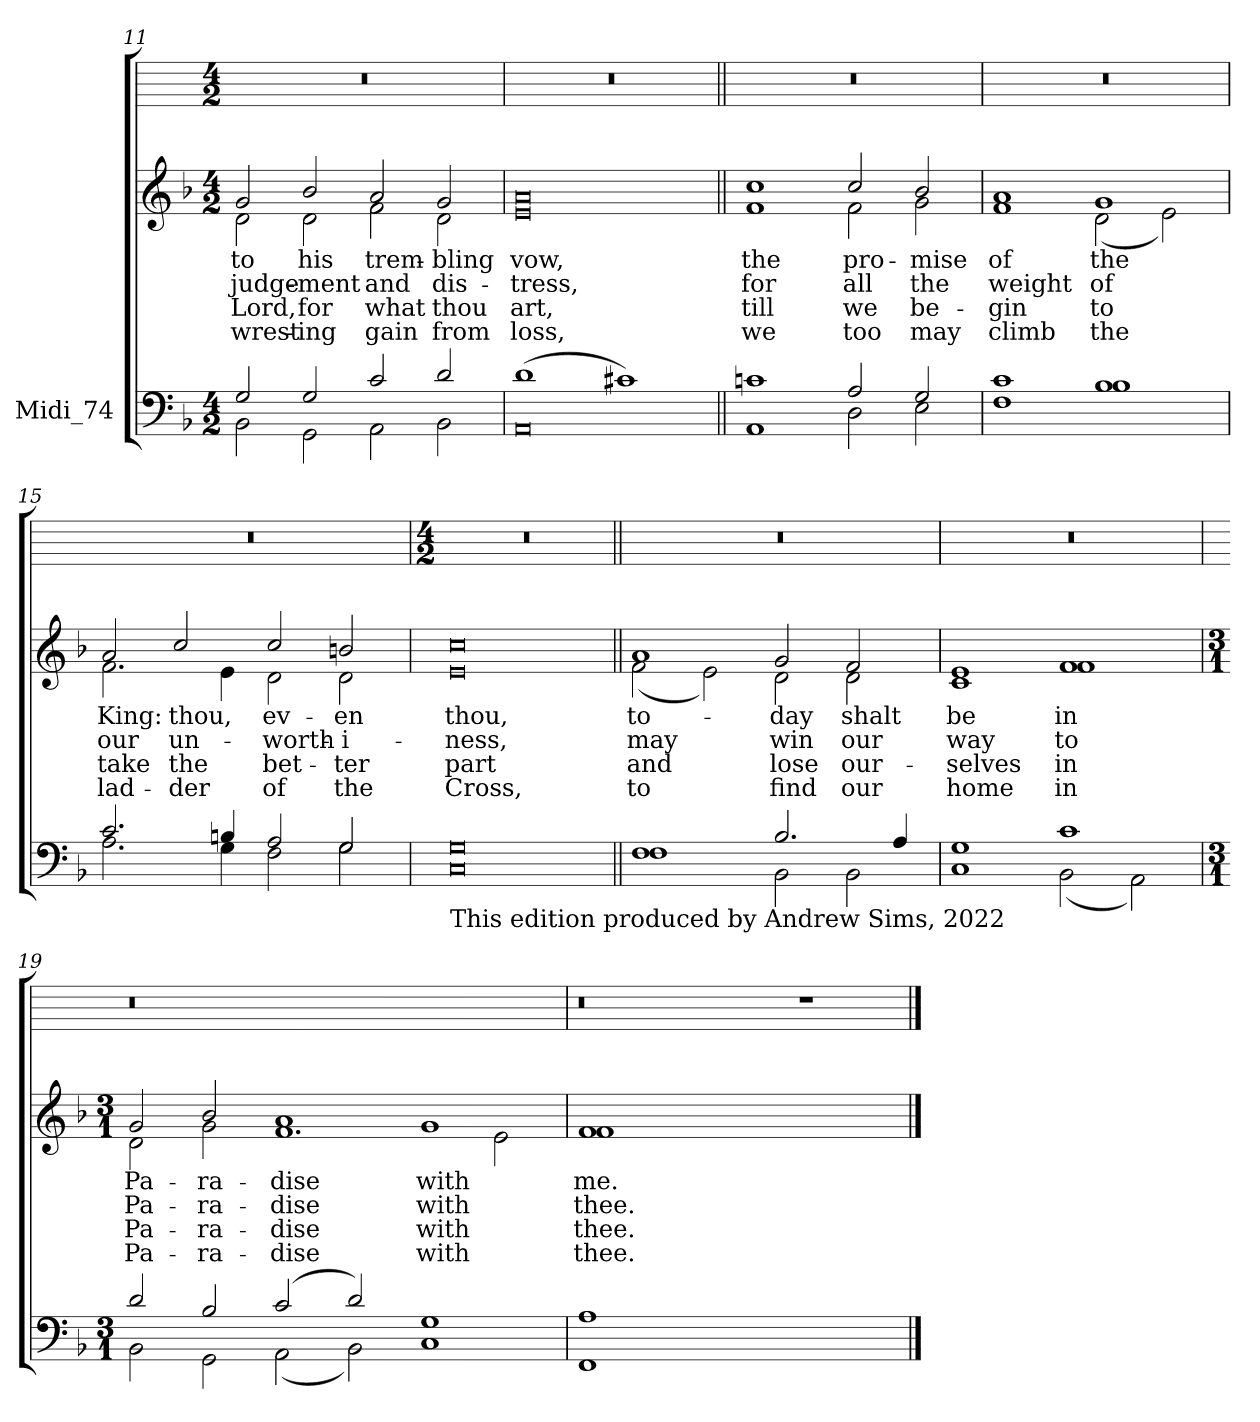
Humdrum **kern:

**kern	**kern	**text	**text	**text	**text	**kern
*part3	*part2	*part2	*part2	*part2	*part2	*part1
*staff3	*staff2	*staff2	*staff2	*staff2	*staff2	*staff1
*I"Midi_74	*	*	*	*	*	*
!!LO:LB:g=z
*clefF4	*clefG2	*	*	*	*	*
*k[b-]	*k[b-]	*	*	*	*	*
*F:	*F:	*	*	*	*	*
*M4/2	*M4/2	*	*	*	*	*M4/2
=11	=11	=11	=11	=11	=11	=11
*^	*	*	*	*	*	*
!	!	!	!LO:LY:b	!LO:LY:b	!LO:LY:b	!LO:LY:b	!
*	*	*^	*	*	*	*	*
2G/	2BB-\	2g/	2d\	to	judge-	-Lord,	wrest-	0r
!	!	!	!	!LO:LY:b	!LO:LY:b	!LO:LY:b	!LO:LY:b	!
2G/	2GG\	2b-/	2d\	-his	ment	for	ing	.
!	!	!	!	!LO:LY:b	!LO:LY:b	!LO:LY:b	!LO:LY:b	!
2c/	2AA\	2a/	2f\	trem-	-and	what	gain	.
!	!	!	!	!LO:LY:b	!LO:LY:b	!LO:LY:b	!LO:LY:b	!
2d/	2BB-\	2g/	2d\	bling	dis-	-thou	from	.
=12	=12	=12	=12	=12	=12	=12	=12	=12
!	!	!	!	!LO:LY:b	!LO:LY:b	!LO:LY:b	!LO:LY:b	!
(>1d/	0AA\	0a/	0e\	vow,	tress,	art,	loss,	0r
1c#X/)	.	.	.	.	.	.	.	.
=13||	=13||	=13||	=13||	=13||	=13||	=13||	=13||	=13||
!	!	!	!	!LO:LY:b	!LO:LY:b	!LO:LY:b	!LO:LY:b	!
1cn/	1AA\	1cc/	1f\	the	for	till	we	0r
!	!	!	!	!LO:LY:b	!LO:LY:b	!LO:LY:b	!LO:LY:b	!
2A/	2D\	2cc/	2f\	pro-	-all	we	too	.
!	!	!	!	!LO:LY:b	!LO:LY:b	!LO:LY:b	!LO:LY:b	!
2G/	2E\	2b-/	2g\	mise	the	be-	-may	.
=14	=14	=14	=14	=14	=14	=14	=14	=14
!	!	!	!	!LO:LY:b	!LO:LY:b	!LO:LY:b	!LO:LY:b	!
1c/	1F\	1a/	1f\	of	weight	gin	climb	0r
!	!	!	!	!LO:LY:b	!LO:LY:b	!LO:LY:b	!LO:LY:b	!
1B-/	1B-\	1g/	(<2d\	the	of	to	the	.
.	.	.	2e\)	.	.	.	.	.
=15	=15	=15	=15	=15	=15	=15	=15	=15
!	!	!	!	!LO:LY:b	!LO:LY:b	!LO:LY:b	!LO:LY:b	!
2.c/	2.A\	2a/	2.f\	King:	our	take	lad-	0r
!	!	!	!	!LO:LY:b	!LO:LY:b	!LO:LY:b	!LO:LY:b	!
.	.	2cc/	.	-thou,	un-	-the	der	.
4Bn/	4G\	.	4e\	.	.	.	.	.
!	!	!	!	!LO:LY:b	!LO:LY:b	!LO:LY:b	!LO:LY:b	!
2A/	2F\	2cc/	2d\	ev-	-worth-	-bet-	-of	.
!	!	!	!	!LO:LY:b	!LO:LY:b	!LO:LY:b	!LO:LY:b	!
2G/	2G\	2bn/	2d\	en	i-	-ter	the	.
!!LO:LB:g=z
=16	=16	=16	=16	=16	=16	=16	=16	=16
*	*	*	*	*	*	*	*	*M4/2
!LO:TX:b:t=This edition produced by Andrew Sims, 2022	!	!	!	!	!	!	!	!
!	!	!	!	!LO:LY:b	!LO:LY:b	!LO:LY:b	!LO:LY:b	!
0G/	0C\	0cc/	0e\	thou,	ness,	part	Cross,	0r
=17||	=17||	=17||	=17||	=17||	=17||	=17||	=17||	=17||
!	!	!	!	!LO:LY:b	!LO:LY:b	!LO:LY:b	!LO:LY:b	!
1F/	1F\	1a/	(<2f\	to-	-may	and	to	0r
.	.	.	2e\)	.	.	.	.	.
!	!	!	!	!LO:LY:b	!LO:LY:b	!LO:LY:b	!LO:LY:b	!
2.B-/	2BB-\	2g/	2d\	day	win	lose	find	.
!	!	!	!	!LO:LY:b	!LO:LY:b	!LO:LY:b	!LO:LY:b	!
.	2BB-\	2f/	2d\	shalt	our	our-	-our	.
4A/	.	.	.	.	.	.	.	.
=18	=18	=18	=18	=18	=18	=18	=18	=18
!	!	!	!	!LO:LY:b	!LO:LY:b	!LO:LY:b	!LO:LY:b	!
1G/	1C\	1e/	1c\	be	way	selves	home	0r
!	!	!	!	!LO:LY:b	!LO:LY:b	!LO:LY:b	!LO:LY:b	!
1c/	(<2BB-\	1f/	1f\	in	to	in	in	.
.	2AA\)	.	.	.	.	.	.	.
=19	=19	=19	=19	=19	=19	=19	=19	=19
*M3/1	*	*M3/1	*	*	*	*	*	*
!	!	!	!	!LO:LY:b	!LO:LY:b	!LO:LY:b	!LO:LY:b	!
2d/	2BB-\	2g/	2d\	Pa-	-Pa-	-Pa-	-Pa-	0r
!	!	!	!	!LO:LY:b	!LO:LY:b	!LO:LY:b	!LO:LY:b	!
2B-/	2GG\	2b-/	2g\	-ra-	-ra-	-ra-	-ra-	.
!	!	!	!	!LO:LY:b	!LO:LY:b	!LO:LY:b	!LO:LY:b	!
(>2c/	(<2AA\	1a/	1.f\	-dise	dise	dise	dise	.
2d/)	2BB-\)	.	.	.	.	.	.	.
!	!	!	!	!LO:LY:b	!LO:LY:b	!LO:LY:b	!LO:LY:b	!
1G/	1C\	1g/	.	with	with	with	with	1ryy
.	.	.	2e\	.	.	.	.	.
=20	=20	=20	=20	=20	=20	=20	=20	=20
!	!	!	!	!LO:LY:b	!LO:LY:b	!LO:LY:b	!LO:LY:b	!
1A/	1FF\	1f/	1f\	me.	thee.	thee.	thee.	0r
0ryy	0ryy	0ryy	0ryy	.	.	.	.	.
.	.	.	.	.	.	.	.	1r
*v	*v	*	*	*	*	*	*	*
*	*v	*v	*	*	*	*	*
==	==	==	==	==	==	==
*-	*-	*-	*-	*-	*-	*-
